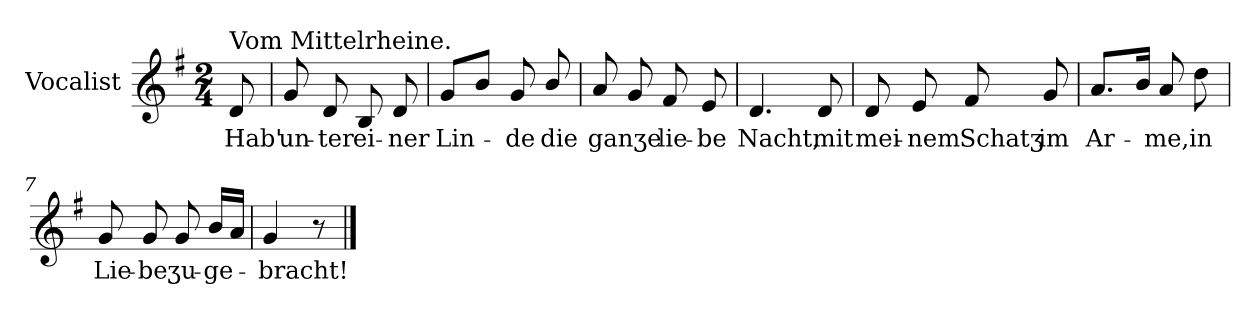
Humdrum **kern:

**kern	**text
*part1	*part1
*staff1	*staff1
*I"Vocalist	*
*k[f#]	*
*G:	*
*M2/4	*
=	=
!LO:TX:a:t=Vom Mittelrheine.	!
8d	Hab'
=1	=1
8g	un-
8d	-ter
8B	ei-
8d	-ner
=2	=2
8gL	Lin-
8bJ	.
8g	-de
8b/	die
=3	=3
8a	ganʒe
8g	.
8f#	lie-
8e	-be
=4	=4
4.d	Nacht,
8d	mit
=5	=5
8d	mei-
8e	-nem
8f#	Schatʒ
8g	im
=6	=6
8.aL	Ar-
16bJk	.
8a	-me,
8dd	in
=7	=7
8g	Lie-
8g	-be
8g	ʒu-
16bLL	-ge-
16aJJ	.
=8	=8
4g	-bracht!
8r	.
==	==
*-	*-
